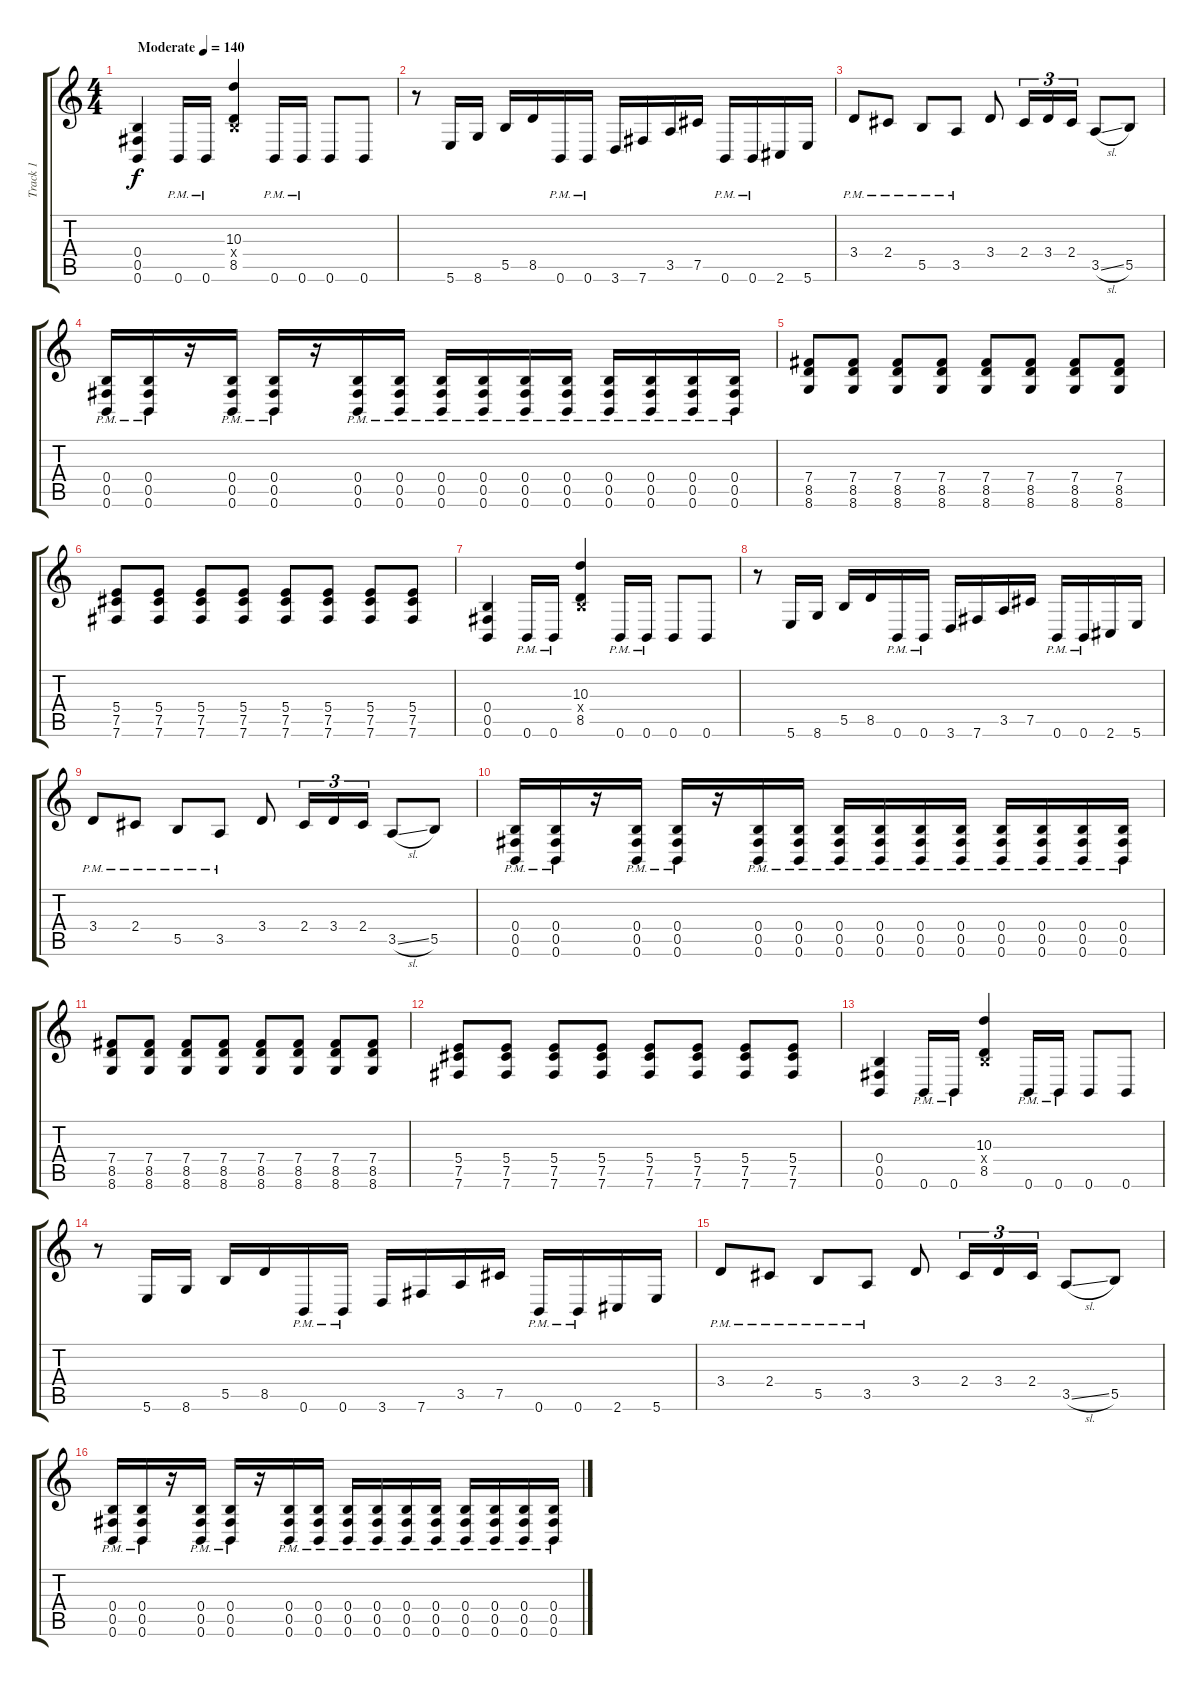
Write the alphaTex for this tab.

\track ("Track 1" "Track 1") {instrument overdrivenguitar}
\staff {score tabs}
\tuning (Db4 Ab3 E3 B2 Gb2 B1) {hide}
\ts (4 4)
\tempo (140 "Moderate")
\clef g2
\ks c
(0.4 0.5 0.6).4{dy f instrument overdrivenguitar} 0.6{pm}.16 0.6{pm}.16 (10.3 0.4{x} 8.5).4 0.6{pm}.16 0.6{pm}.16 0.6.8 0.6.8 |
r.8 5.6.16 8.6.16 5.5.16 8.5.16 0.6{pm}.16 0.6{pm}.16 3.6.16 7.6.16 3.5.16 7.5.16 0.6{pm}.16 0.6{pm}.16 2.6.16 5.6.16 |
3.4{pm}.8 2.4{pm}.8 5.5{pm}.8 3.5{pm}.8 3.4.8 2.4.16{tu (3 2)} 3.4.16{tu (3 2)} 2.4.16{tu (3 2)} 3.5{sl}.8 5.5.8 |
(0.4{pm} 0.5{pm} 0.6{pm}).16 (0.4{pm} 0.5{pm} 0.6{pm}).16 r.16 (0.4{pm} 0.5{pm} 0.6{pm}).16 (0.4{pm} 0.5{pm} 0.6{pm}).16 r.16 (0.4{pm} 0.5{pm} 0.6{pm}).16 (0.4{pm} 0.5{pm} 0.6{pm}).16 (0.4{pm} 0.5{pm} 0.6{pm}).16 (0.4{pm} 0.5{pm} 0.6{pm}).16 (0.4{pm} 0.5{pm} 0.6{pm}).16 (0.4{pm} 0.5{pm} 0.6{pm}).16 (0.4{pm} 0.5{pm} 0.6{pm}).16 (0.4{pm} 0.5{pm} 0.6{pm}).16 (0.4{pm} 0.5{pm} 0.6{pm}).16 (0.4{pm} 0.5{pm} 0.6{pm}).16 |
(7.4 8.5 8.6).8 (7.4 8.5 8.6).8 (7.4 8.5 8.6).8 (7.4 8.5 8.6).8 (7.4 8.5 8.6).8 (7.4 8.5 8.6).8 (7.4 8.5 8.6).8 (7.4 8.5 8.6).8 |
(5.4 7.5 7.6).8 (5.4 7.5 7.6).8 (5.4 7.5 7.6).8 (5.4 7.5 7.6).8 (5.4 7.5 7.6).8 (5.4 7.5 7.6).8 (5.4 7.5 7.6).8 (5.4 7.5 7.6).8 |
(0.4 0.5 0.6).4 0.6{pm}.16 0.6{pm}.16 (10.3 0.4{x} 8.5).4 0.6{pm}.16 0.6{pm}.16 0.6.8 0.6.8 |
r.8 5.6.16 8.6.16 5.5.16 8.5.16 0.6{pm}.16 0.6{pm}.16 3.6.16 7.6.16 3.5.16 7.5.16 0.6{pm}.16 0.6{pm}.16 2.6.16 5.6.16 |
3.4{pm}.8 2.4{pm}.8 5.5{pm}.8 3.5{pm}.8 3.4.8 2.4.16{tu (3 2)} 3.4.16{tu (3 2)} 2.4.16{tu (3 2)} 3.5{sl}.8 5.5.8 |
(0.4{pm} 0.5{pm} 0.6{pm}).16 (0.4{pm} 0.5{pm} 0.6{pm}).16 r.16 (0.4{pm} 0.5{pm} 0.6{pm}).16 (0.4{pm} 0.5{pm} 0.6{pm}).16 r.16 (0.4{pm} 0.5{pm} 0.6{pm}).16 (0.4{pm} 0.5{pm} 0.6{pm}).16 (0.4{pm} 0.5{pm} 0.6{pm}).16 (0.4{pm} 0.5{pm} 0.6{pm}).16 (0.4{pm} 0.5{pm} 0.6{pm}).16 (0.4{pm} 0.5{pm} 0.6{pm}).16 (0.4{pm} 0.5{pm} 0.6{pm}).16 (0.4{pm} 0.5{pm} 0.6{pm}).16 (0.4{pm} 0.5{pm} 0.6{pm}).16 (0.4{pm} 0.5{pm} 0.6{pm}).16 |
(7.4 8.5 8.6).8 (7.4 8.5 8.6).8 (7.4 8.5 8.6).8 (7.4 8.5 8.6).8 (7.4 8.5 8.6).8 (7.4 8.5 8.6).8 (7.4 8.5 8.6).8 (7.4 8.5 8.6).8 |
(5.4 7.5 7.6).8 (5.4 7.5 7.6).8 (5.4 7.5 7.6).8 (5.4 7.5 7.6).8 (5.4 7.5 7.6).8 (5.4 7.5 7.6).8 (5.4 7.5 7.6).8 (5.4 7.5 7.6).8 |
(0.4 0.5 0.6).4 0.6{pm}.16 0.6{pm}.16 (10.3 0.4{x} 8.5).4 0.6{pm}.16 0.6{pm}.16 0.6.8 0.6.8 |
r.8 5.6.16 8.6.16 5.5.16 8.5.16 0.6{pm}.16 0.6{pm}.16 3.6.16 7.6.16 3.5.16 7.5.16 0.6{pm}.16 0.6{pm}.16 2.6.16 5.6.16 |
3.4{pm}.8 2.4{pm}.8 5.5{pm}.8 3.5{pm}.8 3.4.8 2.4.16{tu (3 2)} 3.4.16{tu (3 2)} 2.4.16{tu (3 2)} 3.5{sl}.8 5.5.8 |
(0.4{pm} 0.5{pm} 0.6{pm}).16 (0.4{pm} 0.5{pm} 0.6{pm}).16 r.16 (0.4{pm} 0.5{pm} 0.6{pm}).16 (0.4{pm} 0.5{pm} 0.6{pm}).16 r.16 (0.4{pm} 0.5{pm} 0.6{pm}).16 (0.4{pm} 0.5{pm} 0.6{pm}).16 (0.4{pm} 0.5{pm} 0.6{pm}).16 (0.4{pm} 0.5{pm} 0.6{pm}).16 (0.4{pm} 0.5{pm} 0.6{pm}).16 (0.4{pm} 0.5{pm} 0.6{pm}).16 (0.4{pm} 0.5{pm} 0.6{pm}).16 (0.4{pm} 0.5{pm} 0.6{pm}).16 (0.4{pm} 0.5{pm} 0.6{pm}).16 (0.4{pm} 0.5{pm} 0.6{pm}).16
